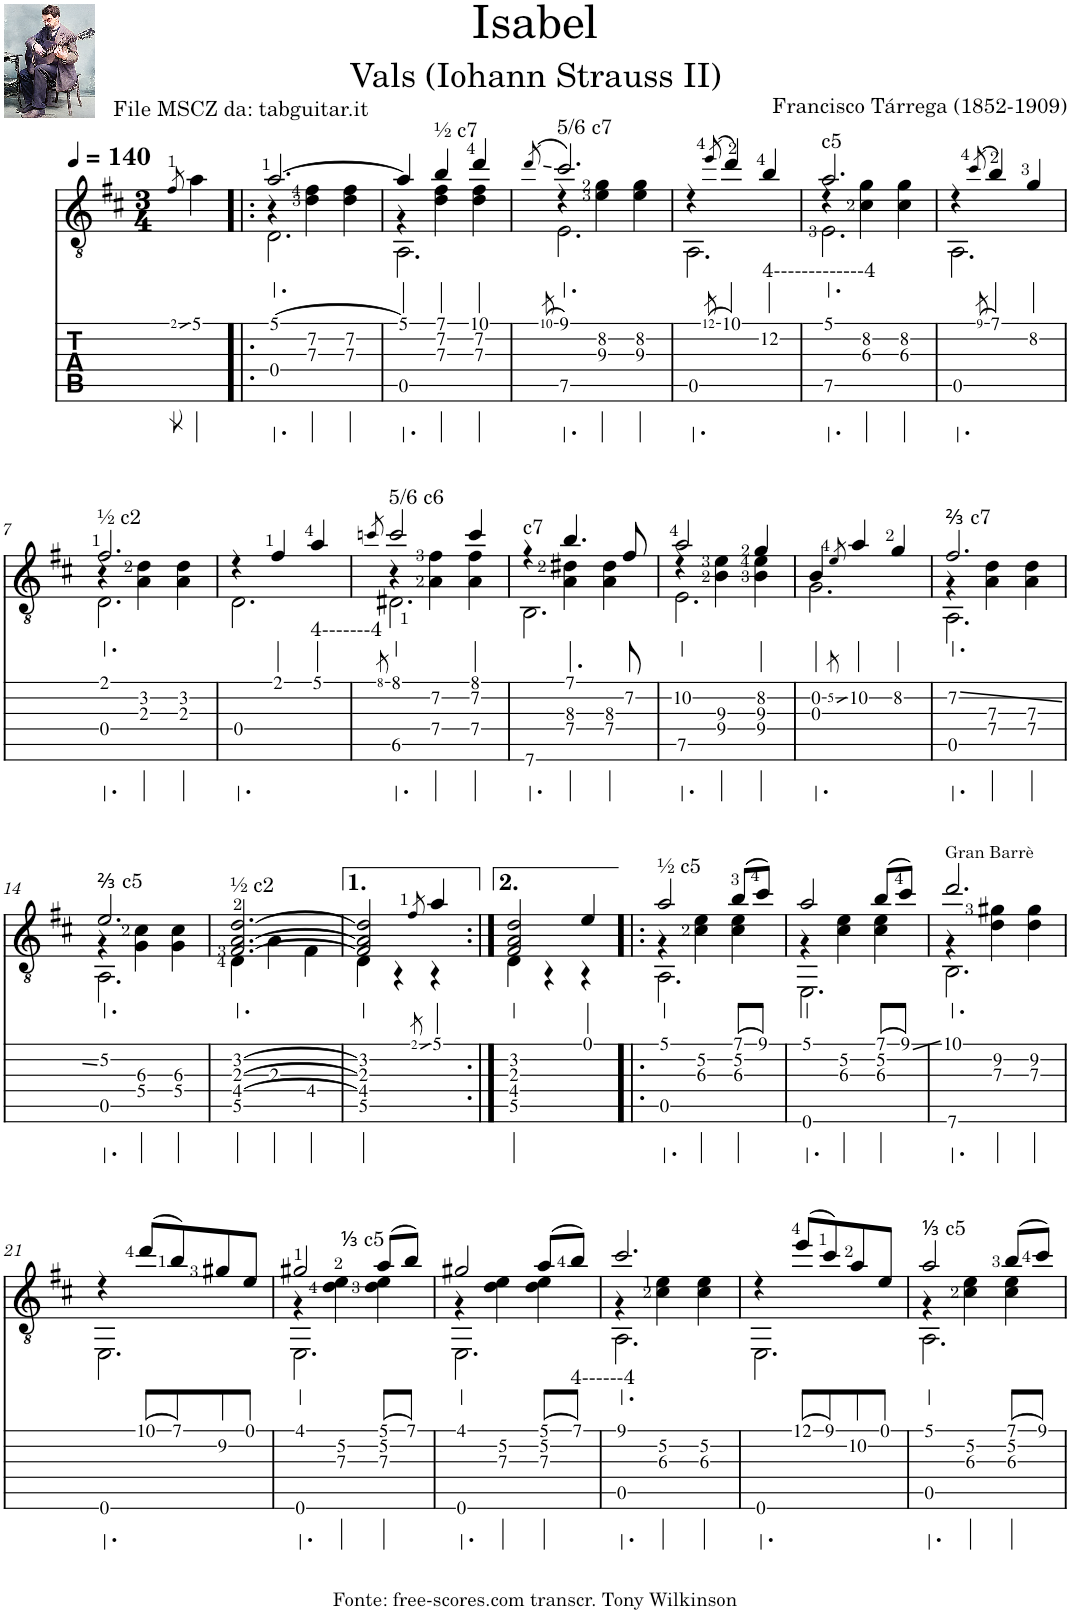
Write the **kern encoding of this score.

**kern	**kern
*part2	*part1
*staff2	*staff1
*I"Chitarra classica (Intavolatura)	*I"Classical Guitar
*stria6	*
*	*clefGv2
*k[f#c#]	*k[f#c#]
*M3/4	*M3/4
*MM140	*MM140
=	=
8qf#\	8qf#/
4a\	4a\
=1!|:	=1!|:
*^	*^
*	*^	*	*^
[2.a/	4r	2.D\	[2.a/	4r	2.D\
.	4d\ 4f#\	.	.	4d\ 4f#\	.
.	4d\ 4f#\	.	.	4d\ 4f#\	.
=2	=2	=2	=2	=2	=2
4a/]	4r	2.AA\	4a/]	4r	2.AA\
!	!	!	!LO:TX:a:t=½ c7	!	!
4b/	4d\ 4f#\	.	4b/	4d\ 4f#\	.
4dd/	4d\ 4f#\	.	4dd/	4d\ 4f#\	.
=3	=3	=3	=3	=3	=3
(8qdd/	.	.	(8qdd/	.	.
!	!	!	!LO:TX:a:t=5/6 c7	!	!
2.cc#/)	4r	2.E\	2.cc#/)	4r	2.E\
.	4e\ 4g\	.	.	4e\ 4g\	.
.	4e\ 4g\	.	.	4e\ 4g\	.
*	*v	*v	*	*	*
*	*	*	*v	*v
=4	=4	=4	=4
4r	2.AA\	4r	2.AA\
(8qee/	.	(8qee/	.
4dd/)	.	4dd/)	.
!LO:TX:a:t=4-------------4	!	!	!
4b/	.	4b/	.
=5	=5	=5	=5
*	*^	*	*^
!	!	!	!LO:TX:a:t=c5	!	!
2.a/	4r	2.E\	2.a/	4r	2.E\
.	4c#\ 4g\	.	.	4c#\ 4g\	.
.	4c#\ 4g\	.	.	4c#\ 4g\	.
*	*v	*v	*	*	*
*	*	*	*v	*v
=6	=6	=6	=6
4r	2.AA\	4r	2.AA\
(8qcc#/	.	(8qcc#/	.
4b/)	.	4b/)	.
4g/	.	4g/	.
!!LO:LB:g=z
=7	=7	=7	=7
*	*^	*	*^
!	!	!	!LO:TX:a:t=½ c2	!	!
2.f#/	4r	2.D\	2.f#/	4r	2.D\
.	4A\ 4d\	.	.	4A\ 4d\	.
.	4A\ 4d\	.	.	4A\ 4d\	.
*	*v	*v	*	*	*
*	*	*	*v	*v
=8	=8	=8	=8
4r	2.D\	4r	2.D\
4f#/	.	4f#/	.
!LO:TX:a:t=4-------4	!	!	!
4a/	.	4a/	.
*v	*v	*	*
*	*v	*v
=9	=9
8qccn/	8qccn/
*^	*^
*	*^	*	*^
!	!	!	!LO:TX:a:t=5/6 c6	!	!
2cc/	4r	2.D#X\	2cc/	4r	2.D#X\
.	4A\ 4f#\	.	.	4A\ 4f#\	.
4cc/	4A\ 4f#\	.	4cc/	4A\ 4f#\	.
=10	=10	=10	=10	=10	=10
!	!	!	!LO:TX:a:t=c7	!	!
4r	4ryy	2.BB\	4r	4ryy	2.BB\
4.b/	4A\ 4d#X\	.	4.b/	4A\ 4d#X\	.
.	4A\ 4d#\	.	.	4A\ 4d#\	.
8f#/	.	.	8f#/	.	.
=11	=11	=11	=11	=11	=11
2a/	4r	2.E\	2a/	4r	2.E\
.	4B\ 4e\	.	.	4B\ 4e\	.
4g/	4B\ 4e\	.	4g/	4B\ 4e\	.
*	*v	*v	*	*	*
*	*	*	*v	*v
=12	=12	=12	=12
4B/	2.G\	4B/	2.G\
8qe/	.	8qe/	.
4a/	.	4a/	.
4g/	.	4g/	.
=13	=13	=13	=13
*	*^	*	*^
!	!	!	!LO:TX:a:t=⅔ c7	!	!
2.f#/	4r	2.AA\	2.f#/	4r	2.AA\
.	4A\ 4d\	.	.	4A\ 4d\	.
.	4A\ 4d\	.	.	4A\ 4d\	.
!!LO:LB:g=z	!!	!!
=14	=14	=14	=14	=14	=14
!	!	!	!LO:TX:a:t=⅔ c5	!	!
2.e/	4r	2.AA\	2.e/	4r	2.AA\
.	4G\ 4c#\	.	.	4G\ 4c#\	.
.	4G\ 4c#\	.	.	4G\ 4c#\	.
*	*v	*v	*	*	*
*	*	*	*v	*v
=15	=15	=15	=15
!	!	!LO:TX:a:t=½ c2	!
[2.F#/ [2.A/ [2.d/	4D\	[2.F#/ [2.A/ [2.d/	4D\
.	4A\	.	4A\
.	4F#\	.	4F#\
=16	=16	=16	=16
2F#/] 2A/] 2d/]	4D\	2F#/] 2A/] 2d/]	4D\
.	4r	.	4r
8qf#/	.	8qf#/	.
4a/	4r	4a/	4r
=17:|!	=17:|!	=17:|!	=17:|!
2F#/ 2A/ 2d/	4D\	2F#/ 2A/ 2d/	4D\
.	4r	.	4r
4e/	4r	4e/	4r
=18!|:	=18!|:	=18!|:	=18!|:
*	*^	*	*^
!	!	!	!LO:TX:a:t=½ c5	!	!
2a/	4r	2.AA\	2a/	4r	2.AA\
.	4c#\ 4e\	.	.	4c#\ 4e\	.
(8b/L	4c#\ 4e\	.	(8b/L	4c#\ 4e\	.
8cc#/J)	.	.	8cc#/J)	.	.
=19	=19	=19	=19	=19	=19
2a/	4r	2.EE\	2a/	4r	2.EE\
.	4c#\ 4e\	.	.	4c#\ 4e\	.
(8b/L	4c#\ 4e\	.	(8b/L	4c#\ 4e\	.
8cc#/J)	.	.	8cc#/J)	.	.
=20	=20	=20	=20	=20	=20
!	!	!	!LO:TX:a:t=Gran Barrè	!	!
2.dd/	4r	2.BB\	2.dd/	4r	2.BB\
.	4d\ 4g#X\	.	.	4d\ 4g#X\	.
.	4d\ 4g#\	.	.	4d\ 4g#\	.
*	*v	*v	*	*	*
*	*	*	*v	*v
!!LO:LB:g=z
=21	=21	=21	=21
4r	2.EE\	4r	2.EE\
(8dd/L	.	(8dd/L	.
8b/)	.	8b/)	.
8g#X/	.	8g#X/	.
8e/J	.	8e/J	.
=22	=22	=22	=22
*	*^	*	*^
2g#X/	4r	2.EE\	2g#X/	4r	2.EE\
.	4d\ 4e\	.	.	4d\ 4e\	.
!	!	!	!LO:TX:a:t=⅓ c5	!	!
(8a/L	4d\ 4e\	.	(8a/L	4d\ 4e\	.
8b/J)	.	.	8b/J)	.	.
=23	=23	=23	=23	=23	=23
2g#X/	4r	2.EE\	2g#X/	4r	2.EE\
.	4d\ 4e\	.	.	4d\ 4e\	.
(8a/L	4d\ 4e\	.	(8a/L	4d\ 4e\	.
!LO:TX:a:t=4------4	!	!	!	!	!
8b/J)	.	.	8b/J)	.	.
=24	=24	=24	=24	=24	=24
2.cc#/	4r	2.AA\	2.cc#/	4r	2.AA\
.	4c#\ 4e\	.	.	4c#\ 4e\	.
.	4c#\ 4e\	.	.	4c#\ 4e\	.
*	*v	*v	*	*	*
*	*	*	*v	*v
=25	=25	=25	=25
4r	2.EE\	4r	2.EE\
(8ee/L	.	(8ee/L	.
8cc#/)	.	8cc#/)	.
8a/	.	8a/	.
8e/J	.	8e/J	.
=26	=26	=26	=26
*	*^	*	*^
!	!	!	!LO:TX:a:t=⅓ c5	!	!
2a/	4r	2.AA\	2a/	4r	2.AA\
.	4c#\ 4e\	.	.	4c#\ 4e\	.
(8b/L	4c#\ 4e\	.	(8b/L	4c#\ 4e\	.
8cc#/J)	.	.	8cc#/J)	.	.
*v	*v	*v	*	*	*
*	*v	*v	*v
=	=
*-	*-
